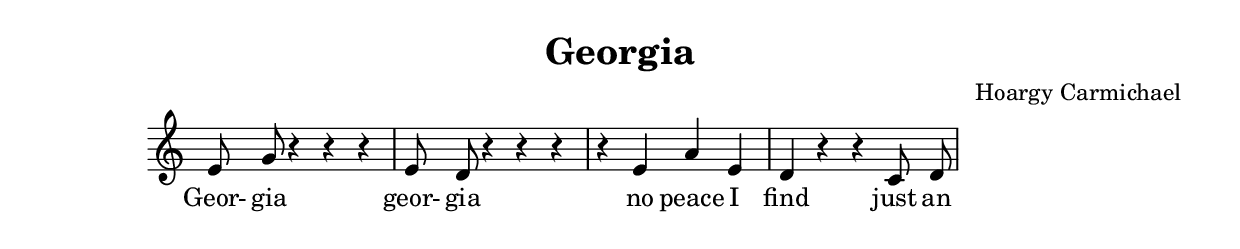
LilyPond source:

#(ly:set-option 'midi-extension "mid")
\version "2.12.3"
\include "english.ly"
\header{
title = "Georgia"
composer = "Hoargy Carmichael"
}
%{
Title:Georgia
Author:Hoargy Carmichael

     Georgia Georgia
     No peace I find

  +         2  
| GP - -  - | GR - - - | - G D G | R - - SR |
  Geor-gia geor-gia no peace I find      just an   

 
  
  


%}
melody = {
\once \override Staff.TimeSignature #'stencil = ##f
\clef treble
\key c \major
\autoBeamOn
\cadenzaOn


 \bar "|"  e'8 g'8 r4 r4 r4 \bar "|"  e'8 d'8 r4 r4 r4 \bar "|"  r4 e'4 a'4 e'4 \bar "|"  d'4 r4 r4 c'8 d'8 \bar "|"  \break

}


text = \lyricmode {
Geor- gia geor- gia no peace I find just an 
}

\score{

<<
\new Voice = "one" {
\melody
}
\new Lyrics \lyricsto "one" \text
>>
\layout {
\context {
\Score
\remove "Bar_number_engraver"
}
}
\midi {
\context {
\Score
tempoWholesPerMinute = #(ly:make-moment 200 4)
}
}
}